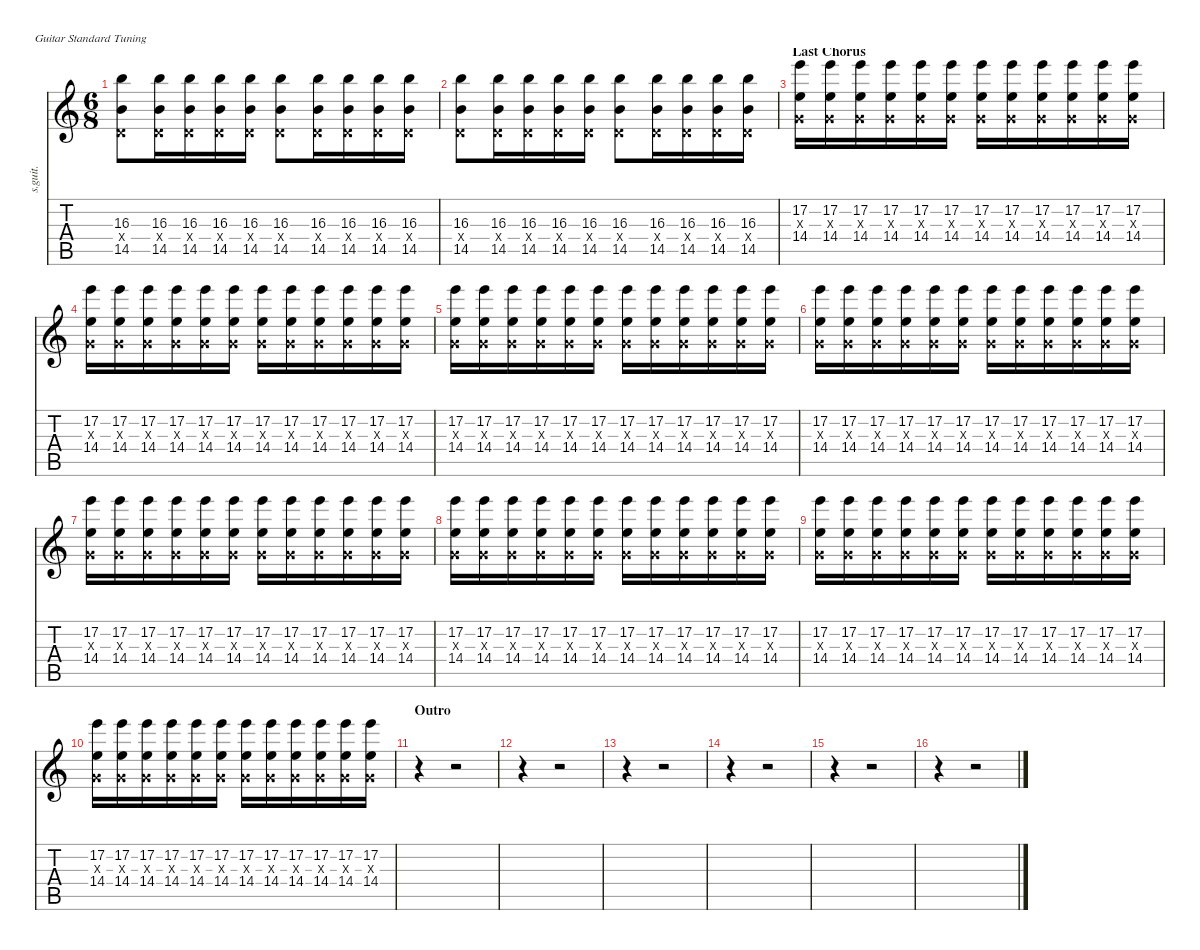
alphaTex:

\defaultSystemsLayout 4
\hideDynamics
\bracketExtendMode nobrackets
\track ("Jared (Guitar 2) - Overdrive" "s.guit.") {instrument overdrivenguitar}
\staff {score tabs}
\tuning (E4 B3 G3 D3 A2 E2)
\ts (6 8)
\tempo (94 hide)
\clef g2
\ks c
(16.3 0.4{x} 14.5).8{lyrics (0 "") lyrics (1 "") lyrics (2 "") lyrics (3 "") lyrics (4 "") dy f} (16.3 0.4{x} 14.5).16{lyrics (0 "") lyrics (1 "") lyrics (2 "") lyrics (3 "") lyrics (4 "")} (16.3 0.4{x} 14.5).16{lyrics (0 "") lyrics (1 "") lyrics (2 "") lyrics (3 "") lyrics (4 "")} (16.3 0.4{x} 14.5).16{lyrics (0 "") lyrics (1 "") lyrics (2 "") lyrics (3 "") lyrics (4 "")} (16.3 0.4{x} 14.5).16{lyrics (0 "") lyrics (1 "") lyrics (2 "") lyrics (3 "") lyrics (4 "")} (16.3 0.4{x} 14.5).8{lyrics (0 "") lyrics (1 "") lyrics (2 "") lyrics (3 "") lyrics (4 "")} (16.3 0.4{x} 14.5).16{lyrics (0 "") lyrics (1 "") lyrics (2 "") lyrics (3 "") lyrics (4 "")} (16.3 0.4{x} 14.5).16{lyrics (0 "") lyrics (1 "") lyrics (2 "") lyrics (3 "") lyrics (4 "")} (16.3 0.4{x} 14.5).16{lyrics (0 "") lyrics (1 "") lyrics (2 "") lyrics (3 "") lyrics (4 "")} (16.3 0.4{x} 14.5).16{lyrics (0 "") lyrics (1 "") lyrics (2 "") lyrics (3 "") lyrics (4 "")} |
(16.3 0.4{x} 14.5).8{lyrics (0 "") lyrics (1 "") lyrics (2 "") lyrics (3 "") lyrics (4 "")} (16.3 0.4{x} 14.5).16{lyrics (0 "") lyrics (1 "") lyrics (2 "") lyrics (3 "") lyrics (4 "")} (16.3 0.4{x} 14.5).16{lyrics (0 "") lyrics (1 "") lyrics (2 "") lyrics (3 "") lyrics (4 "")} (16.3 0.4{x} 14.5).16{lyrics (0 "") lyrics (1 "") lyrics (2 "") lyrics (3 "") lyrics (4 "")} (16.3 0.4{x} 14.5).16{lyrics (0 "") lyrics (1 "") lyrics (2 "") lyrics (3 "") lyrics (4 "")} (16.3 0.4{x} 14.5).8{lyrics (0 "") lyrics (1 "") lyrics (2 "") lyrics (3 "") lyrics (4 "")} (16.3 0.4{x} 14.5).16{lyrics (0 "") lyrics (1 "") lyrics (2 "") lyrics (3 "") lyrics (4 "")} (16.3 0.4{x} 14.5).16{lyrics (0 "") lyrics (1 "") lyrics (2 "") lyrics (3 "") lyrics (4 "")} (16.3 0.4{x} 14.5).16{lyrics (0 "") lyrics (1 "") lyrics (2 "") lyrics (3 "") lyrics (4 "")} (16.3 0.4{x} 14.5).16{lyrics (0 "") lyrics (1 "") lyrics (2 "") lyrics (3 "") lyrics (4 "")} |
\section ("" "Last Chorus")
(17.2 0.3{x} 14.4).16{lyrics (0 "") lyrics (1 "") lyrics (2 "") lyrics (3 "") lyrics (4 "")} (17.2 0.3{x} 14.4).16{lyrics (0 "") lyrics (1 "") lyrics (2 "") lyrics (3 "") lyrics (4 "")} (17.2 0.3{x} 14.4).16{lyrics (0 "") lyrics (1 "") lyrics (2 "") lyrics (3 "") lyrics (4 "")} (17.2 0.3{x} 14.4).16{lyrics (0 "") lyrics (1 "") lyrics (2 "") lyrics (3 "") lyrics (4 "")} (17.2 0.3{x} 14.4).16{lyrics (0 "") lyrics (1 "") lyrics (2 "") lyrics (3 "") lyrics (4 "")} (17.2 0.3{x} 14.4).16{lyrics (0 "") lyrics (1 "") lyrics (2 "") lyrics (3 "") lyrics (4 "")} (17.2 0.3{x} 14.4).16{lyrics (0 "") lyrics (1 "") lyrics (2 "") lyrics (3 "") lyrics (4 "")} (17.2 0.3{x} 14.4).16{lyrics (0 "") lyrics (1 "") lyrics (2 "") lyrics (3 "") lyrics (4 "")} (17.2 0.3{x} 14.4).16{lyrics (0 "") lyrics (1 "") lyrics (2 "") lyrics (3 "") lyrics (4 "")} (17.2 0.3{x} 14.4).16{lyrics (0 "") lyrics (1 "") lyrics (2 "") lyrics (3 "") lyrics (4 "")} (17.2 0.3{x} 14.4).16{lyrics (0 "") lyrics (1 "") lyrics (2 "") lyrics (3 "") lyrics (4 "")} (17.2 0.3{x} 14.4).16{lyrics (0 "") lyrics (1 "") lyrics (2 "") lyrics (3 "") lyrics (4 "")} |
(17.2 0.3{x} 14.4).16{lyrics (0 "") lyrics (1 "") lyrics (2 "") lyrics (3 "") lyrics (4 "")} (17.2 0.3{x} 14.4).16{lyrics (0 "") lyrics (1 "") lyrics (2 "") lyrics (3 "") lyrics (4 "")} (17.2 0.3{x} 14.4).16{lyrics (0 "") lyrics (1 "") lyrics (2 "") lyrics (3 "") lyrics (4 "")} (17.2 0.3{x} 14.4).16{lyrics (0 "") lyrics (1 "") lyrics (2 "") lyrics (3 "") lyrics (4 "")} (17.2 0.3{x} 14.4).16{lyrics (0 "") lyrics (1 "") lyrics (2 "") lyrics (3 "") lyrics (4 "")} (17.2 0.3{x} 14.4).16{lyrics (0 "") lyrics (1 "") lyrics (2 "") lyrics (3 "") lyrics (4 "")} (17.2 0.3{x} 14.4).16{lyrics (0 "") lyrics (1 "") lyrics (2 "") lyrics (3 "") lyrics (4 "")} (17.2 0.3{x} 14.4).16{lyrics (0 "") lyrics (1 "") lyrics (2 "") lyrics (3 "") lyrics (4 "")} (17.2 0.3{x} 14.4).16{lyrics (0 "") lyrics (1 "") lyrics (2 "") lyrics (3 "") lyrics (4 "")} (17.2 0.3{x} 14.4).16{lyrics (0 "") lyrics (1 "") lyrics (2 "") lyrics (3 "") lyrics (4 "")} (17.2 0.3{x} 14.4).16{lyrics (0 "") lyrics (1 "") lyrics (2 "") lyrics (3 "") lyrics (4 "")} (17.2 0.3{x} 14.4).16{lyrics (0 "") lyrics (1 "") lyrics (2 "") lyrics (3 "") lyrics (4 "")} |
(17.2 0.3{x} 14.4).16{lyrics (0 "") lyrics (1 "") lyrics (2 "") lyrics (3 "") lyrics (4 "")} (17.2 0.3{x} 14.4).16{lyrics (0 "") lyrics (1 "") lyrics (2 "") lyrics (3 "") lyrics (4 "")} (17.2 0.3{x} 14.4).16{lyrics (0 "") lyrics (1 "") lyrics (2 "") lyrics (3 "") lyrics (4 "")} (17.2 0.3{x} 14.4).16{lyrics (0 "") lyrics (1 "") lyrics (2 "") lyrics (3 "") lyrics (4 "")} (17.2 0.3{x} 14.4).16{lyrics (0 "") lyrics (1 "") lyrics (2 "") lyrics (3 "") lyrics (4 "")} (17.2 0.3{x} 14.4).16{lyrics (0 "") lyrics (1 "") lyrics (2 "") lyrics (3 "") lyrics (4 "")} (17.2 0.3{x} 14.4).16{lyrics (0 "") lyrics (1 "") lyrics (2 "") lyrics (3 "") lyrics (4 "")} (17.2 0.3{x} 14.4).16{lyrics (0 "") lyrics (1 "") lyrics (2 "") lyrics (3 "") lyrics (4 "")} (17.2 0.3{x} 14.4).16{lyrics (0 "") lyrics (1 "") lyrics (2 "") lyrics (3 "") lyrics (4 "")} (17.2 0.3{x} 14.4).16{lyrics (0 "") lyrics (1 "") lyrics (2 "") lyrics (3 "") lyrics (4 "")} (17.2 0.3{x} 14.4).16{lyrics (0 "") lyrics (1 "") lyrics (2 "") lyrics (3 "") lyrics (4 "")} (17.2 0.3{x} 14.4).16{lyrics (0 "") lyrics (1 "") lyrics (2 "") lyrics (3 "") lyrics (4 "")} |
(17.2 0.3{x} 14.4).16{lyrics (0 "") lyrics (1 "") lyrics (2 "") lyrics (3 "") lyrics (4 "")} (17.2 0.3{x} 14.4).16{lyrics (0 "") lyrics (1 "") lyrics (2 "") lyrics (3 "") lyrics (4 "")} (17.2 0.3{x} 14.4).16{lyrics (0 "") lyrics (1 "") lyrics (2 "") lyrics (3 "") lyrics (4 "")} (17.2 0.3{x} 14.4).16{lyrics (0 "") lyrics (1 "") lyrics (2 "") lyrics (3 "") lyrics (4 "")} (17.2 0.3{x} 14.4).16{lyrics (0 "") lyrics (1 "") lyrics (2 "") lyrics (3 "") lyrics (4 "")} (17.2 0.3{x} 14.4).16{lyrics (0 "") lyrics (1 "") lyrics (2 "") lyrics (3 "") lyrics (4 "")} (17.2 0.3{x} 14.4).16{lyrics (0 "") lyrics (1 "") lyrics (2 "") lyrics (3 "") lyrics (4 "")} (17.2 0.3{x} 14.4).16{lyrics (0 "") lyrics (1 "") lyrics (2 "") lyrics (3 "") lyrics (4 "")} (17.2 0.3{x} 14.4).16{lyrics (0 "") lyrics (1 "") lyrics (2 "") lyrics (3 "") lyrics (4 "")} (17.2 0.3{x} 14.4).16{lyrics (0 "") lyrics (1 "") lyrics (2 "") lyrics (3 "") lyrics (4 "")} (17.2 0.3{x} 14.4).16{lyrics (0 "") lyrics (1 "") lyrics (2 "") lyrics (3 "") lyrics (4 "")} (17.2 0.3{x} 14.4).16{lyrics (0 "") lyrics (1 "") lyrics (2 "") lyrics (3 "") lyrics (4 "")} |
(17.2 0.3{x} 14.4).16{lyrics (0 "") lyrics (1 "") lyrics (2 "") lyrics (3 "") lyrics (4 "")} (17.2 0.3{x} 14.4).16{lyrics (0 "") lyrics (1 "") lyrics (2 "") lyrics (3 "") lyrics (4 "")} (17.2 0.3{x} 14.4).16{lyrics (0 "") lyrics (1 "") lyrics (2 "") lyrics (3 "") lyrics (4 "")} (17.2 0.3{x} 14.4).16{lyrics (0 "") lyrics (1 "") lyrics (2 "") lyrics (3 "") lyrics (4 "")} (17.2 0.3{x} 14.4).16{lyrics (0 "") lyrics (1 "") lyrics (2 "") lyrics (3 "") lyrics (4 "")} (17.2 0.3{x} 14.4).16{lyrics (0 "") lyrics (1 "") lyrics (2 "") lyrics (3 "") lyrics (4 "")} (17.2 0.3{x} 14.4).16{lyrics (0 "") lyrics (1 "") lyrics (2 "") lyrics (3 "") lyrics (4 "")} (17.2 0.3{x} 14.4).16{lyrics (0 "") lyrics (1 "") lyrics (2 "") lyrics (3 "") lyrics (4 "")} (17.2 0.3{x} 14.4).16{lyrics (0 "") lyrics (1 "") lyrics (2 "") lyrics (3 "") lyrics (4 "")} (17.2 0.3{x} 14.4).16{lyrics (0 "") lyrics (1 "") lyrics (2 "") lyrics (3 "") lyrics (4 "")} (17.2 0.3{x} 14.4).16{lyrics (0 "") lyrics (1 "") lyrics (2 "") lyrics (3 "") lyrics (4 "")} (17.2 0.3{x} 14.4).16{lyrics (0 "") lyrics (1 "") lyrics (2 "") lyrics (3 "") lyrics (4 "")} |
(17.2 0.3{x} 14.4).16{lyrics (0 "") lyrics (1 "") lyrics (2 "") lyrics (3 "") lyrics (4 "")} (17.2 0.3{x} 14.4).16{lyrics (0 "") lyrics (1 "") lyrics (2 "") lyrics (3 "") lyrics (4 "")} (17.2 0.3{x} 14.4).16{lyrics (0 "") lyrics (1 "") lyrics (2 "") lyrics (3 "") lyrics (4 "")} (17.2 0.3{x} 14.4).16{lyrics (0 "") lyrics (1 "") lyrics (2 "") lyrics (3 "") lyrics (4 "")} (17.2 0.3{x} 14.4).16{lyrics (0 "") lyrics (1 "") lyrics (2 "") lyrics (3 "") lyrics (4 "")} (17.2 0.3{x} 14.4).16{lyrics (0 "") lyrics (1 "") lyrics (2 "") lyrics (3 "") lyrics (4 "")} (17.2 0.3{x} 14.4).16{lyrics (0 "") lyrics (1 "") lyrics (2 "") lyrics (3 "") lyrics (4 "")} (17.2 0.3{x} 14.4).16{lyrics (0 "") lyrics (1 "") lyrics (2 "") lyrics (3 "") lyrics (4 "")} (17.2 0.3{x} 14.4).16{lyrics (0 "") lyrics (1 "") lyrics (2 "") lyrics (3 "") lyrics (4 "")} (17.2 0.3{x} 14.4).16{lyrics (0 "") lyrics (1 "") lyrics (2 "") lyrics (3 "") lyrics (4 "")} (17.2 0.3{x} 14.4).16{lyrics (0 "") lyrics (1 "") lyrics (2 "") lyrics (3 "") lyrics (4 "")} (17.2 0.3{x} 14.4).16{lyrics (0 "") lyrics (1 "") lyrics (2 "") lyrics (3 "") lyrics (4 "")} |
(17.2 0.3{x} 14.4).16{lyrics (0 "") lyrics (1 "") lyrics (2 "") lyrics (3 "") lyrics (4 "")} (17.2 0.3{x} 14.4).16{lyrics (0 "") lyrics (1 "") lyrics (2 "") lyrics (3 "") lyrics (4 "")} (17.2 0.3{x} 14.4).16{lyrics (0 "") lyrics (1 "") lyrics (2 "") lyrics (3 "") lyrics (4 "")} (17.2 0.3{x} 14.4).16{lyrics (0 "") lyrics (1 "") lyrics (2 "") lyrics (3 "") lyrics (4 "")} (17.2 0.3{x} 14.4).16{lyrics (0 "") lyrics (1 "") lyrics (2 "") lyrics (3 "") lyrics (4 "")} (17.2 0.3{x} 14.4).16{lyrics (0 "") lyrics (1 "") lyrics (2 "") lyrics (3 "") lyrics (4 "")} (17.2 0.3{x} 14.4).16{lyrics (0 "") lyrics (1 "") lyrics (2 "") lyrics (3 "") lyrics (4 "")} (17.2 0.3{x} 14.4).16{lyrics (0 "") lyrics (1 "") lyrics (2 "") lyrics (3 "") lyrics (4 "")} (17.2 0.3{x} 14.4).16{lyrics (0 "") lyrics (1 "") lyrics (2 "") lyrics (3 "") lyrics (4 "")} (17.2 0.3{x} 14.4).16{lyrics (0 "") lyrics (1 "") lyrics (2 "") lyrics (3 "") lyrics (4 "")} (17.2 0.3{x} 14.4).16{lyrics (0 "") lyrics (1 "") lyrics (2 "") lyrics (3 "") lyrics (4 "")} (17.2 0.3{x} 14.4).16{lyrics (0 "") lyrics (1 "") lyrics (2 "") lyrics (3 "") lyrics (4 "")} |
(17.2 0.3{x} 14.4).16{lyrics (0 "") lyrics (1 "") lyrics (2 "") lyrics (3 "") lyrics (4 "")} (17.2 0.3{x} 14.4).16{lyrics (0 "") lyrics (1 "") lyrics (2 "") lyrics (3 "") lyrics (4 "")} (17.2 0.3{x} 14.4).16{lyrics (0 "") lyrics (1 "") lyrics (2 "") lyrics (3 "") lyrics (4 "")} (17.2 0.3{x} 14.4).16{lyrics (0 "") lyrics (1 "") lyrics (2 "") lyrics (3 "") lyrics (4 "")} (17.2 0.3{x} 14.4).16{lyrics (0 "") lyrics (1 "") lyrics (2 "") lyrics (3 "") lyrics (4 "")} (17.2 0.3{x} 14.4).16{lyrics (0 "") lyrics (1 "") lyrics (2 "") lyrics (3 "") lyrics (4 "")} (17.2 0.3{x} 14.4).16{lyrics (0 "") lyrics (1 "") lyrics (2 "") lyrics (3 "") lyrics (4 "")} (17.2 0.3{x} 14.4).16{lyrics (0 "") lyrics (1 "") lyrics (2 "") lyrics (3 "") lyrics (4 "")} (17.2 0.3{x} 14.4).16{lyrics (0 "") lyrics (1 "") lyrics (2 "") lyrics (3 "") lyrics (4 "")} (17.2 0.3{x} 14.4).16{lyrics (0 "") lyrics (1 "") lyrics (2 "") lyrics (3 "") lyrics (4 "")} (17.2 0.3{x} 14.4).16{lyrics (0 "") lyrics (1 "") lyrics (2 "") lyrics (3 "") lyrics (4 "")} (17.2 0.3{x} 14.4).16{lyrics (0 "") lyrics (1 "") lyrics (2 "") lyrics (3 "") lyrics (4 "")} |
\section ("" "Outro")
r.4 r.2 |
r.4 r.2 |
r.4 r.2 |
r.4 r.2 |
r.4 r.2 |
r.4 r.2
